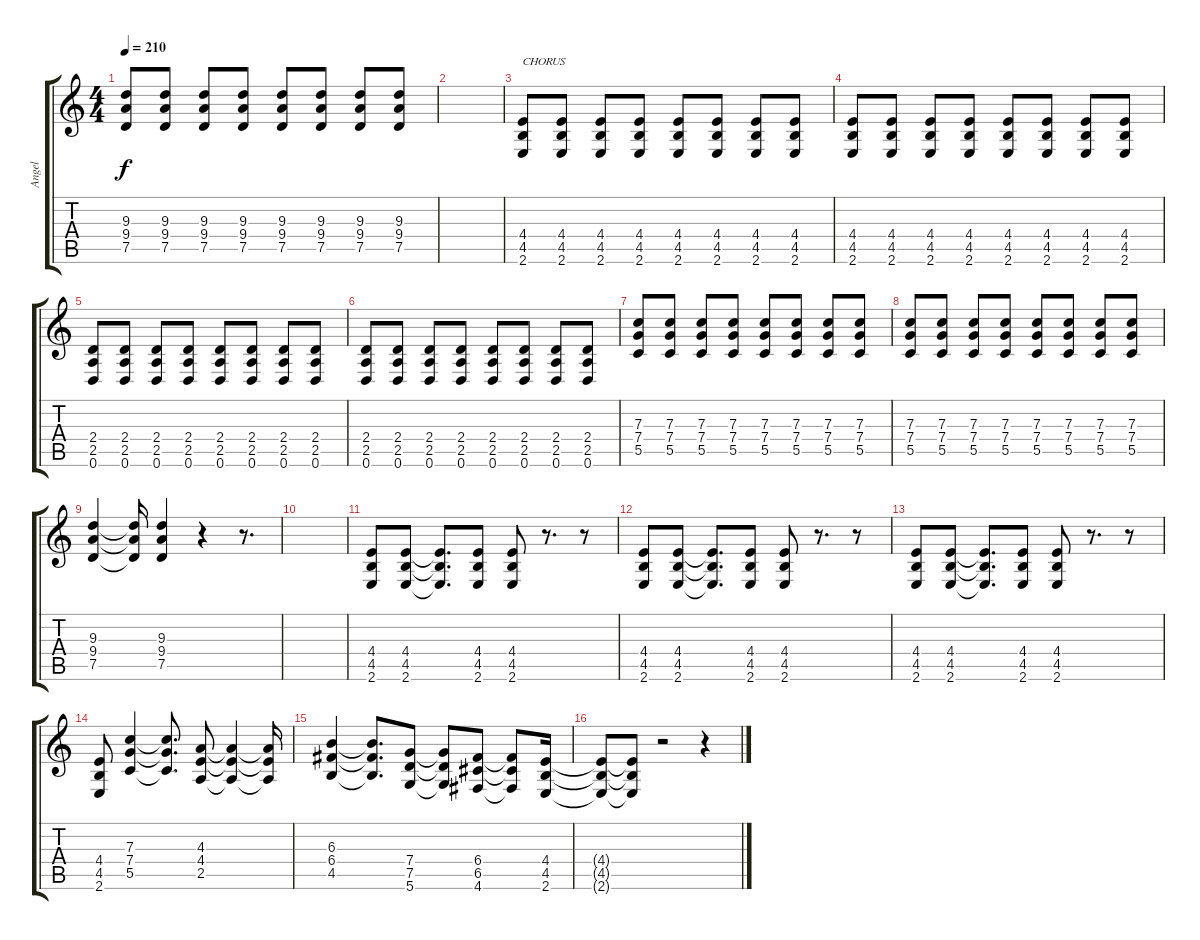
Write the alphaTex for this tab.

\track ("Angel" "Angel") {instrument overdrivenguitar}
\staff {score tabs}
\tuning (D4 A3 F3 C3 G2 D2) {hide}
\ts (4 4)
\tempo 210
\clef g2
\ks c
(9.3 9.4 7.5).8{dy f} (9.3 9.4 7.5).8 (9.3 9.4 7.5).8 (9.3 9.4 7.5).8 (9.3 9.4 7.5).8 (9.3 9.4 7.5).8 (9.3 9.4 7.5).8 (9.3 9.4 7.5).8 |
|
(4.4 4.5 2.6).8{txt "CHORUS"} (4.4 4.5 2.6).8 (4.4 4.5 2.6).8 (4.4 4.5 2.6).8 (4.4 4.5 2.6).8 (4.4 4.5 2.6).8 (4.4 4.5 2.6).8 (4.4 4.5 2.6).8 |
(4.4 4.5 2.6).8 (4.4 4.5 2.6).8 (4.4 4.5 2.6).8 (4.4 4.5 2.6).8 (4.4 4.5 2.6).8 (4.4 4.5 2.6).8 (4.4 4.5 2.6).8 (4.4 4.5 2.6).8 |
(2.4 2.5 0.6).8 (2.4 2.5 0.6).8 (2.4 2.5 0.6).8 (2.4 2.5 0.6).8 (2.4 2.5 0.6).8 (2.4 2.5 0.6).8 (2.4 2.5 0.6).8 (2.4 2.5 0.6).8 |
(2.4 2.5 0.6).8 (2.4 2.5 0.6).8 (2.4 2.5 0.6).8 (2.4 2.5 0.6).8 (2.4 2.5 0.6).8 (2.4 2.5 0.6).8 (2.4 2.5 0.6).8 (2.4 2.5 0.6).8 |
(7.3 7.4 5.5).8 (7.3 7.4 5.5).8 (7.3 7.4 5.5).8 (7.3 7.4 5.5).8 (7.3 7.4 5.5).8 (7.3 7.4 5.5).8 (7.3 7.4 5.5).8 (7.3 7.4 5.5).8 |
(7.3 7.4 5.5).8 (7.3 7.4 5.5).8 (7.3 7.4 5.5).8 (7.3 7.4 5.5).8 (7.3 7.4 5.5).8 (7.3 7.4 5.5).8 (7.3 7.4 5.5).8 (7.3 7.4 5.5).8 |
(9.3 9.4 7.5).4 (9.3{t} 9.4{t} 7.5{t}).16 (9.3 9.4 7.5).4 r.4 r.8{d} |
|
(4.4 4.5 2.6).8 (4.4 4.5 2.6).8 (4.4{t} 4.5{t} 2.6{t}).8{d} (4.4 4.5 2.6).8 (4.4 4.5 2.6).8 r.8{d} r.8 |
(4.4 4.5 2.6).8 (4.4 4.5 2.6).8 (4.4{t} 4.5{t} 2.6{t}).8{d} (4.4 4.5 2.6).8 (4.4 4.5 2.6).8 r.8{d} r.8 |
(4.4 4.5 2.6).8 (4.4 4.5 2.6).8 (4.4{t} 4.5{t} 2.6{t}).8{d} (4.4 4.5 2.6).8 (4.4 4.5 2.6).8 r.8{d} r.8 |
(4.4 4.5 2.6).8 (7.3 7.4 5.5).4 (7.3{t} 7.4{t} 5.5{t}).8{d} (4.3 4.4 2.5).8 (4.3{t} 4.4{t} 2.5{t}).4 (4.3{t} 4.4{t} 2.5{t}).16 |
(6.3 6.4 4.5).4 (6.3{t} 6.4{t} 4.5{t}).8{d} (7.4 7.5 5.6).8 (7.4{t} 7.5{t} 5.6{t}).8 (6.4 6.5 4.6).8 (6.4{t} 6.5{t} 4.6{t}).8 (4.4 4.5 2.6).16 |
(4.4{t} 4.5{t} 2.6{t}).8 (4.4{t} 4.5{t} 2.6{t}).8 r.2 r.4
